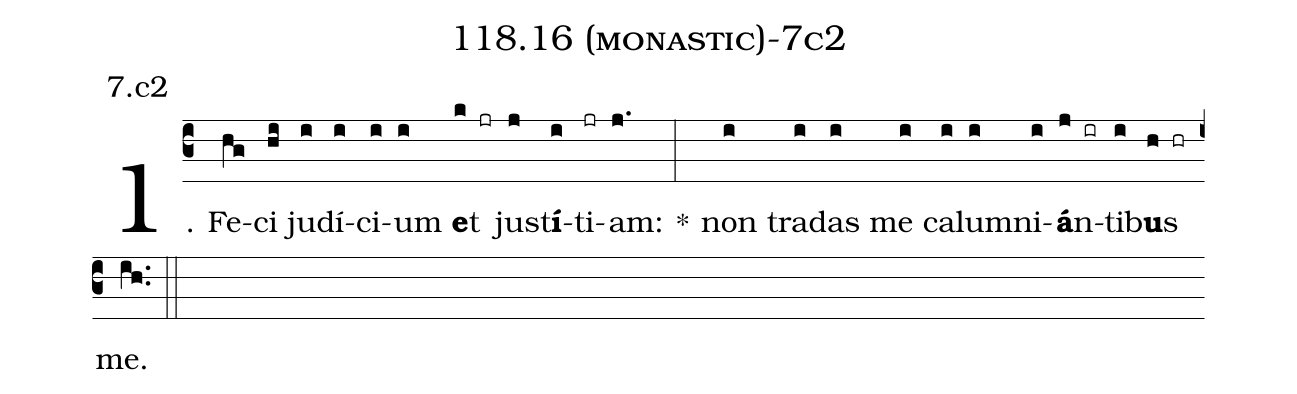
name: 118.16 (monastic)-7c2;
annotation: 7.c2;
%%
(c3)1. Fe(hg)ci(hi) ju(i)dí(i)ci(i)um(i) <b>e</b>t(k jr) jus(j)t<b>í</b>(i)ti(jr)am:(j.) *(:) non(i) tra(i)das(i) me(i) ca(i)lum(i)ni(i)<b>á</b>n(j ir)ti(i)b<b>u</b>s(h hr) me.(ih..) (::)
